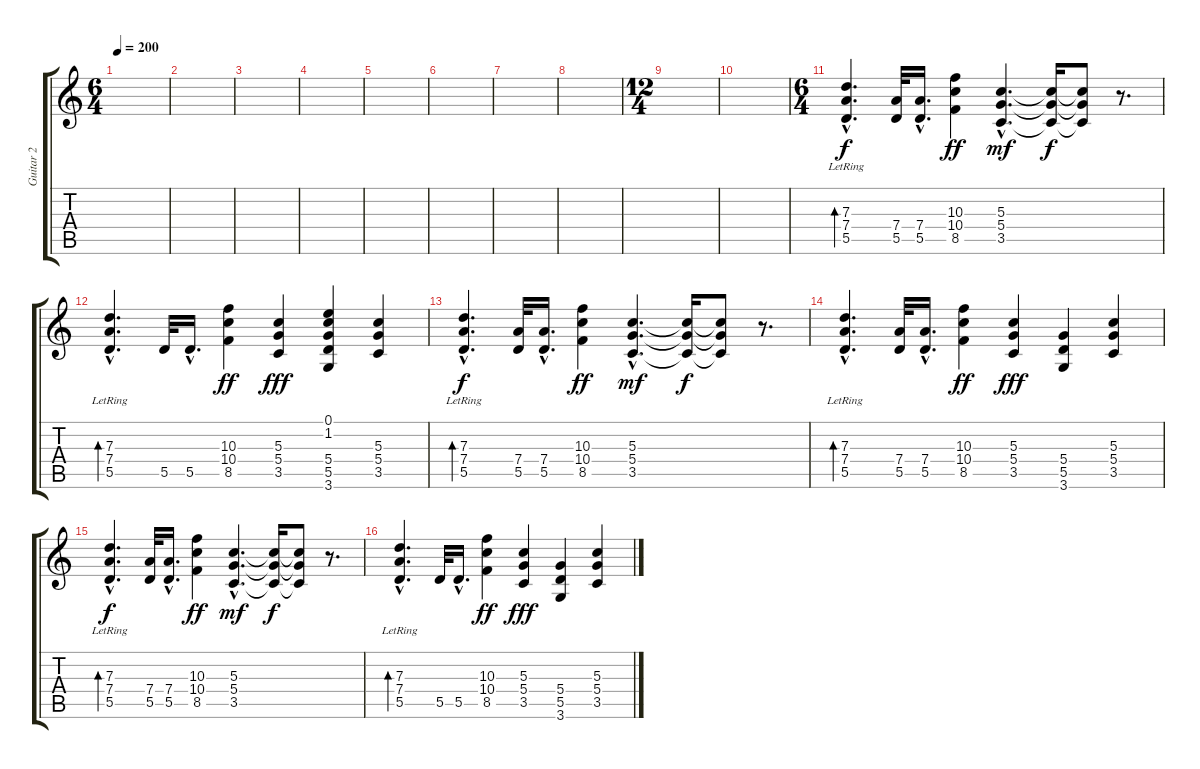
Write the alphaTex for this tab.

\track ("Guitar 2" "Guitar 2") {instrument overdrivenguitar}
\staff {score tabs}
\tuning (E4 B3 G3 D3 A2 E2) {hide}
\ts (6 4)
\tempo 200
\clef g2
\ks c
|
|
|
|
|
|
|
|
\ts (12 4)
|
|
\ts (6 4)
(7.3{hac lr} 7.4{hac} 5.5{hac}).4{d bd 30 dy f} (7.4 5.5).32 (7.4{hac} 5.5{hac}).16{d} (10.3 10.4 8.5).4{dy ff} (5.3{hac} 5.4{hac} 3.5{hac}).4{d dy mf} (5.3{t} 5.4{t} 3.5{t}).16{dy f} (5.3{t} 5.4{t} 3.5{t}).8 r.8{d} |
(7.3{hac lr} 7.4{hac} 5.5{hac}).4{d bd 30} 5.5.32 5.5{hac}.16{d} (10.3 10.4 8.5).4{dy ff} (5.3 5.4 3.5).4{dy fff} (0.1 1.2 5.4 5.5 3.6).4 (5.3 5.4 3.5).4 |
(7.3{hac lr} 7.4{hac} 5.5{hac}).4{d bd 30 dy f} (7.4 5.5).32 (7.4{hac} 5.5{hac}).16{d} (10.3 10.4 8.5).4{dy ff} (5.3{hac} 5.4{hac} 3.5{hac}).4{d dy mf} (5.3{t} 5.4{t} 3.5{t}).16{dy f} (5.3{t} 5.4{t} 3.5{t}).8 r.8{d} |
(7.3{hac lr} 7.4{hac} 5.5{hac}).4{d bd 30} (7.4 5.5).32 (7.4{hac} 5.5{hac}).16{d} (10.3 10.4 8.5).4{dy ff} (5.3 5.4 3.5).4{dy fff} (5.4 5.5 3.6).4 (5.3 5.4 3.5).4 |
(7.3{hac lr} 7.4{hac} 5.5{hac}).4{d bd 30 dy f} (7.4 5.5).32 (7.4{hac} 5.5{hac}).16{d} (10.3 10.4 8.5).4{dy ff} (5.3{hac} 5.4{hac} 3.5{hac}).4{d dy mf} (5.3{t} 5.4{t} 3.5{t}).16{dy f} (5.3{t} 5.4{t} 3.5{t}).8 r.8{d} |
(7.3{hac lr} 7.4{hac} 5.5{hac}).4{d bd 30} 5.5.32 5.5{hac}.16{d} (10.3 10.4 8.5).4{dy ff} (5.3 5.4 3.5).4{dy fff} (5.4 5.5 3.6).4 (5.3 5.4 3.5).4
